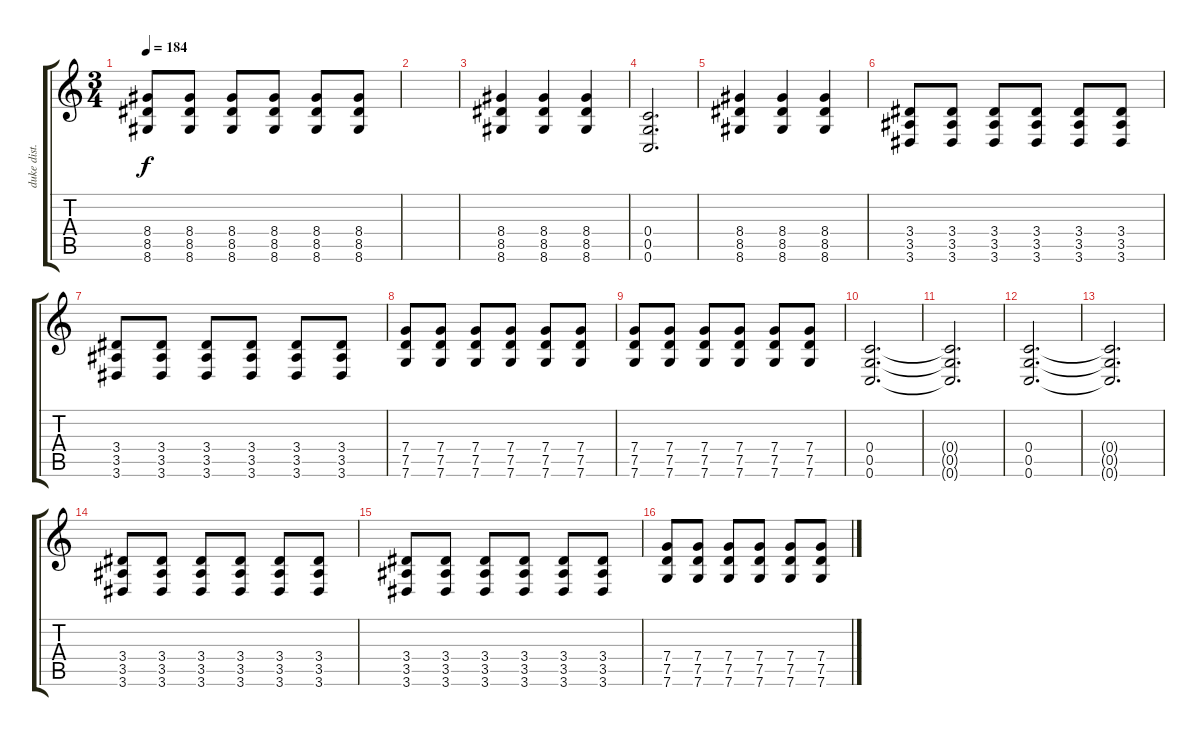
\track ("duke dist." "duke dist.") {instrument overdrivenguitar}
\staff {score tabs}
\tuning (D4 A3 F3 C3 G2 C2) {hide}
\ts (3 4)
\tempo 184
\clef g2
\ks c
(8.4 8.5 8.6).8{dy f} (8.4 8.5 8.6).8 (8.4 8.5 8.6).8 (8.4 8.5 8.6).8 (8.4 8.5 8.6).8 (8.4 8.5 8.6).8 |
|
(8.4 8.5 8.6).4 (8.4 8.5 8.6).4 (8.4 8.5 8.6).4 |
(0.4 0.5 0.6).2{d} |
(8.4 8.5 8.6).4 (8.4 8.5 8.6).4 (8.4 8.5 8.6).4 |
(3.4 3.5 3.6).8 (3.4 3.5 3.6).8 (3.4 3.5 3.6).8 (3.4 3.5 3.6).8 (3.4 3.5 3.6).8 (3.4 3.5 3.6).8 |
(3.4 3.5 3.6).8 (3.4 3.5 3.6).8 (3.4 3.5 3.6).8 (3.4 3.5 3.6).8 (3.4 3.5 3.6).8 (3.4 3.5 3.6).8 |
(7.4 7.5 7.6).8 (7.4 7.5 7.6).8 (7.4 7.5 7.6).8 (7.4 7.5 7.6).8 (7.4 7.5 7.6).8 (7.4 7.5 7.6).8 |
(7.4 7.5 7.6).8 (7.4 7.5 7.6).8 (7.4 7.5 7.6).8 (7.4 7.5 7.6).8 (7.4 7.5 7.6).8 (7.4 7.5 7.6).8 |
(0.4 0.5 0.6).2{d} |
(0.4{t} 0.5{t} 0.6{t}).2{d} |
(0.4 0.5 0.6).2{d} |
(0.4{t} 0.5{t} 0.6{t}).2{d} |
(3.4 3.5 3.6).8 (3.4 3.5 3.6).8 (3.4 3.5 3.6).8 (3.4 3.5 3.6).8 (3.4 3.5 3.6).8 (3.4 3.5 3.6).8 |
(3.4 3.5 3.6).8 (3.4 3.5 3.6).8 (3.4 3.5 3.6).8 (3.4 3.5 3.6).8 (3.4 3.5 3.6).8 (3.4 3.5 3.6).8 |
(7.4 7.5 7.6).8 (7.4 7.5 7.6).8 (7.4 7.5 7.6).8 (7.4 7.5 7.6).8 (7.4 7.5 7.6).8 (7.4 7.5 7.6).8
